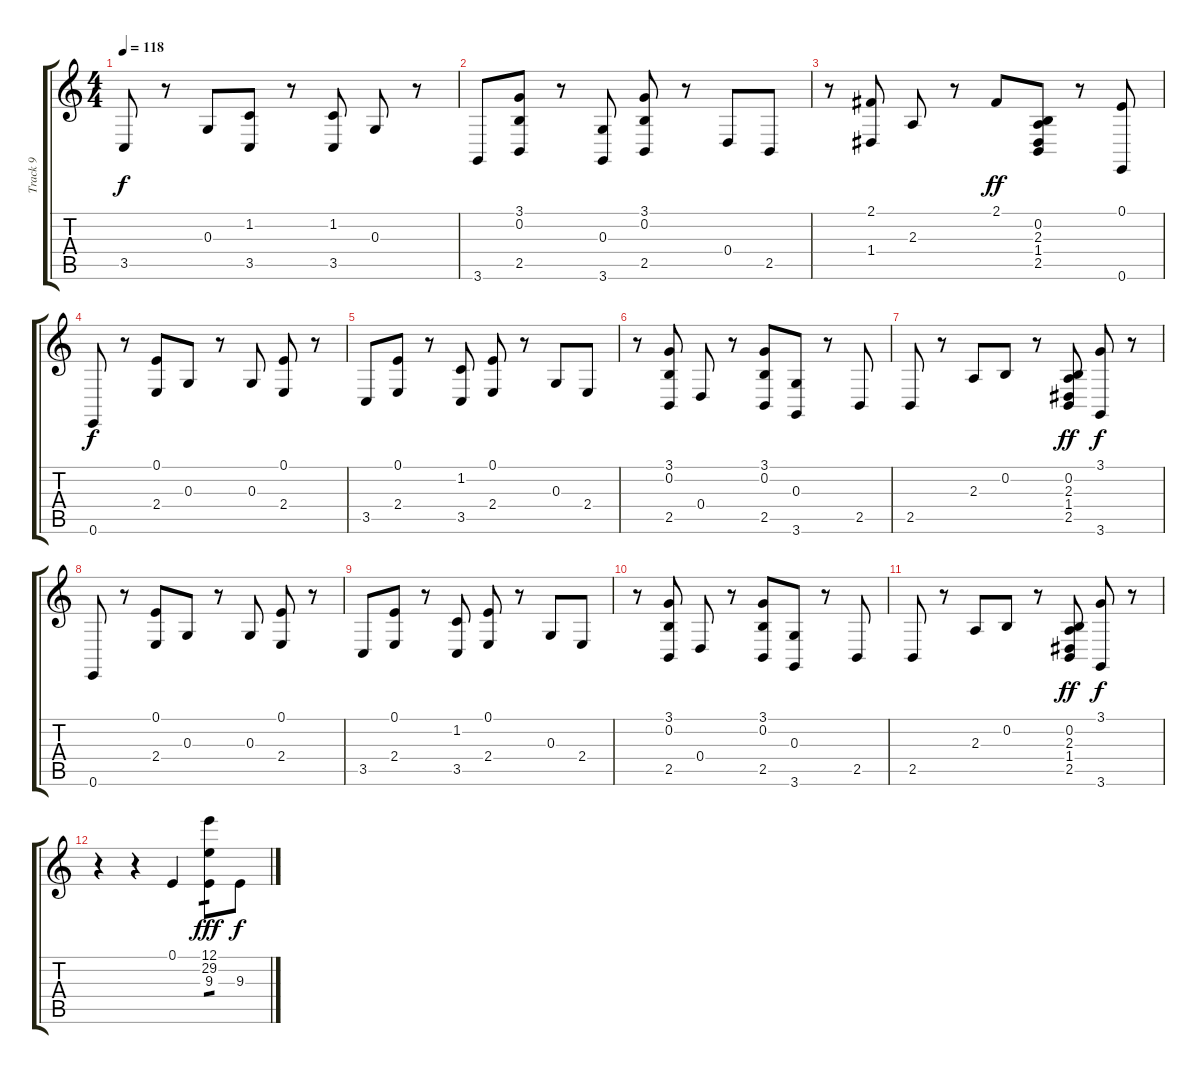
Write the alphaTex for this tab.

\track ("Track 9" "Track 9") {instrument pizzicatostrings}
\staff {score tabs}
\tuning (E4 B3 G3 D3 A2 E2) {hide}
\ts (4 4)
\tempo 118
\clef g2
\ks c
3.5.8{dy f} r.8 0.3.8 (1.2 3.5).8 r.8 (1.2 3.5).8 0.3.8 r.8 |
3.6.8 (3.1 0.2 2.5).8 r.8 (0.3 3.6).8 (3.1 0.2 2.5).8 r.8 0.4.8 2.5.8 |
r.8 (2.1 1.4).8 2.3.8 r.8 2.1.8{dy ff} (0.2 2.3 1.4 2.5).8 r.8 (0.1 0.6).8 |
0.6.8{dy f} r.8 (0.1 2.4).8 0.3.8 r.8 0.3.8 (0.1 2.4).8 r.8 |
3.5.8 (0.1 2.4).8 r.8 (1.2 3.5).8 (0.1 2.4).8 r.8 0.3.8 2.4.8 |
r.8 (3.1 0.2 2.5).8 0.4.8 r.8 (3.1 0.2 2.5).8 (0.3 3.6).8 r.8 2.5.8 |
\section ("" "")
2.5.8 r.8 2.3.8 0.2.8 r.8 (0.2 2.3 1.4 2.5).8{dy ff} (3.1 3.6).8{dy f} r.8 |
0.6.8 r.8 (0.1 2.4).8 0.3.8 r.8 0.3.8 (0.1 2.4).8 r.8 |
3.5.8 (0.1 2.4).8 r.8 (1.2 3.5).8 (0.1 2.4).8 r.8 0.3.8 2.4.8 |
r.8 (3.1 0.2 2.5).8 0.4.8 r.8 (3.1 0.2 2.5).8 (0.3 3.6).8 r.8 2.5.8 |
2.5.8 r.8 2.3.8 0.2.8 r.8 (0.2 2.3 1.4 2.5).8{dy ff} (3.1 3.6).8{dy f} r.8 |
r.4 r.4 0.1.4 (12.1 29.2 9.3).8{tp 1 dy fff} 9.3.8{dy f}
